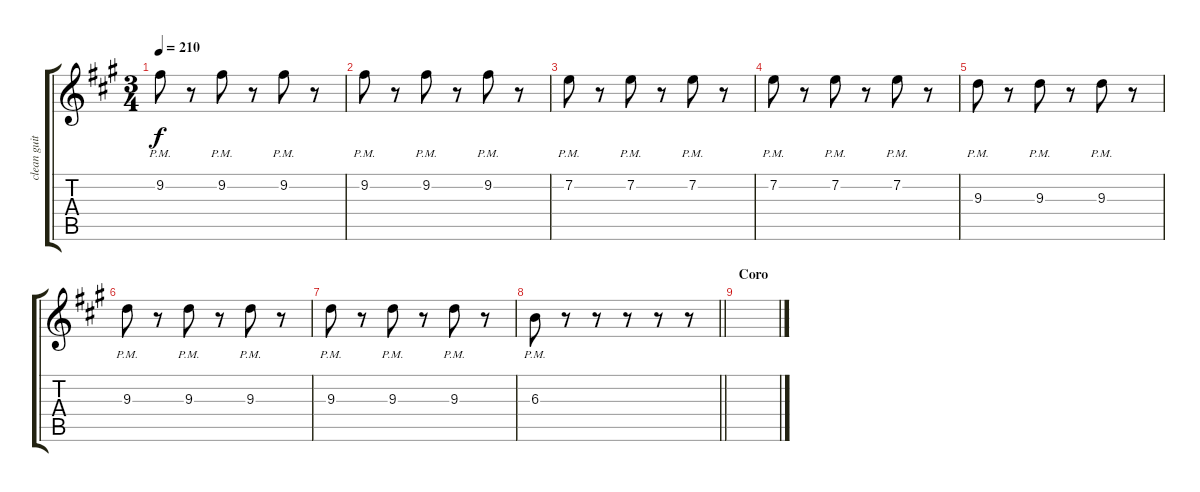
\track ("clean guitar 1" "clean guit") {instrument acousticguitarnylon}
\staff {score tabs}
\tuning (D4 A3 F3 C3 G2 C2) {hide}
\ts (3 4)
\tempo 210
\clef g2
\ks a
9.2{pm}.8{dy f} r.8 9.2{pm}.8 r.8 9.2{pm}.8 r.8 |
9.2{pm}.8 r.8 9.2{pm}.8 r.8 9.2{pm}.8 r.8 |
7.2{pm}.8 r.8 7.2{pm}.8 r.8 7.2{pm}.8 r.8 |
7.2{pm}.8 r.8 7.2{pm}.8 r.8 7.2{pm}.8 r.8 |
9.3{pm}.8 r.8 9.3{pm}.8 r.8 9.3{pm}.8 r.8 |
9.3{pm}.8 r.8 9.3{pm}.8 r.8 9.3{pm}.8 r.8 |
9.3{pm}.8 r.8 9.3{pm}.8 r.8 9.3{pm}.8 r.8 |
\barLineRight lightlight
6.3{pm}.8 r.8 r.8 r.8 r.8 r.8 |
\section ("" "Coro")
